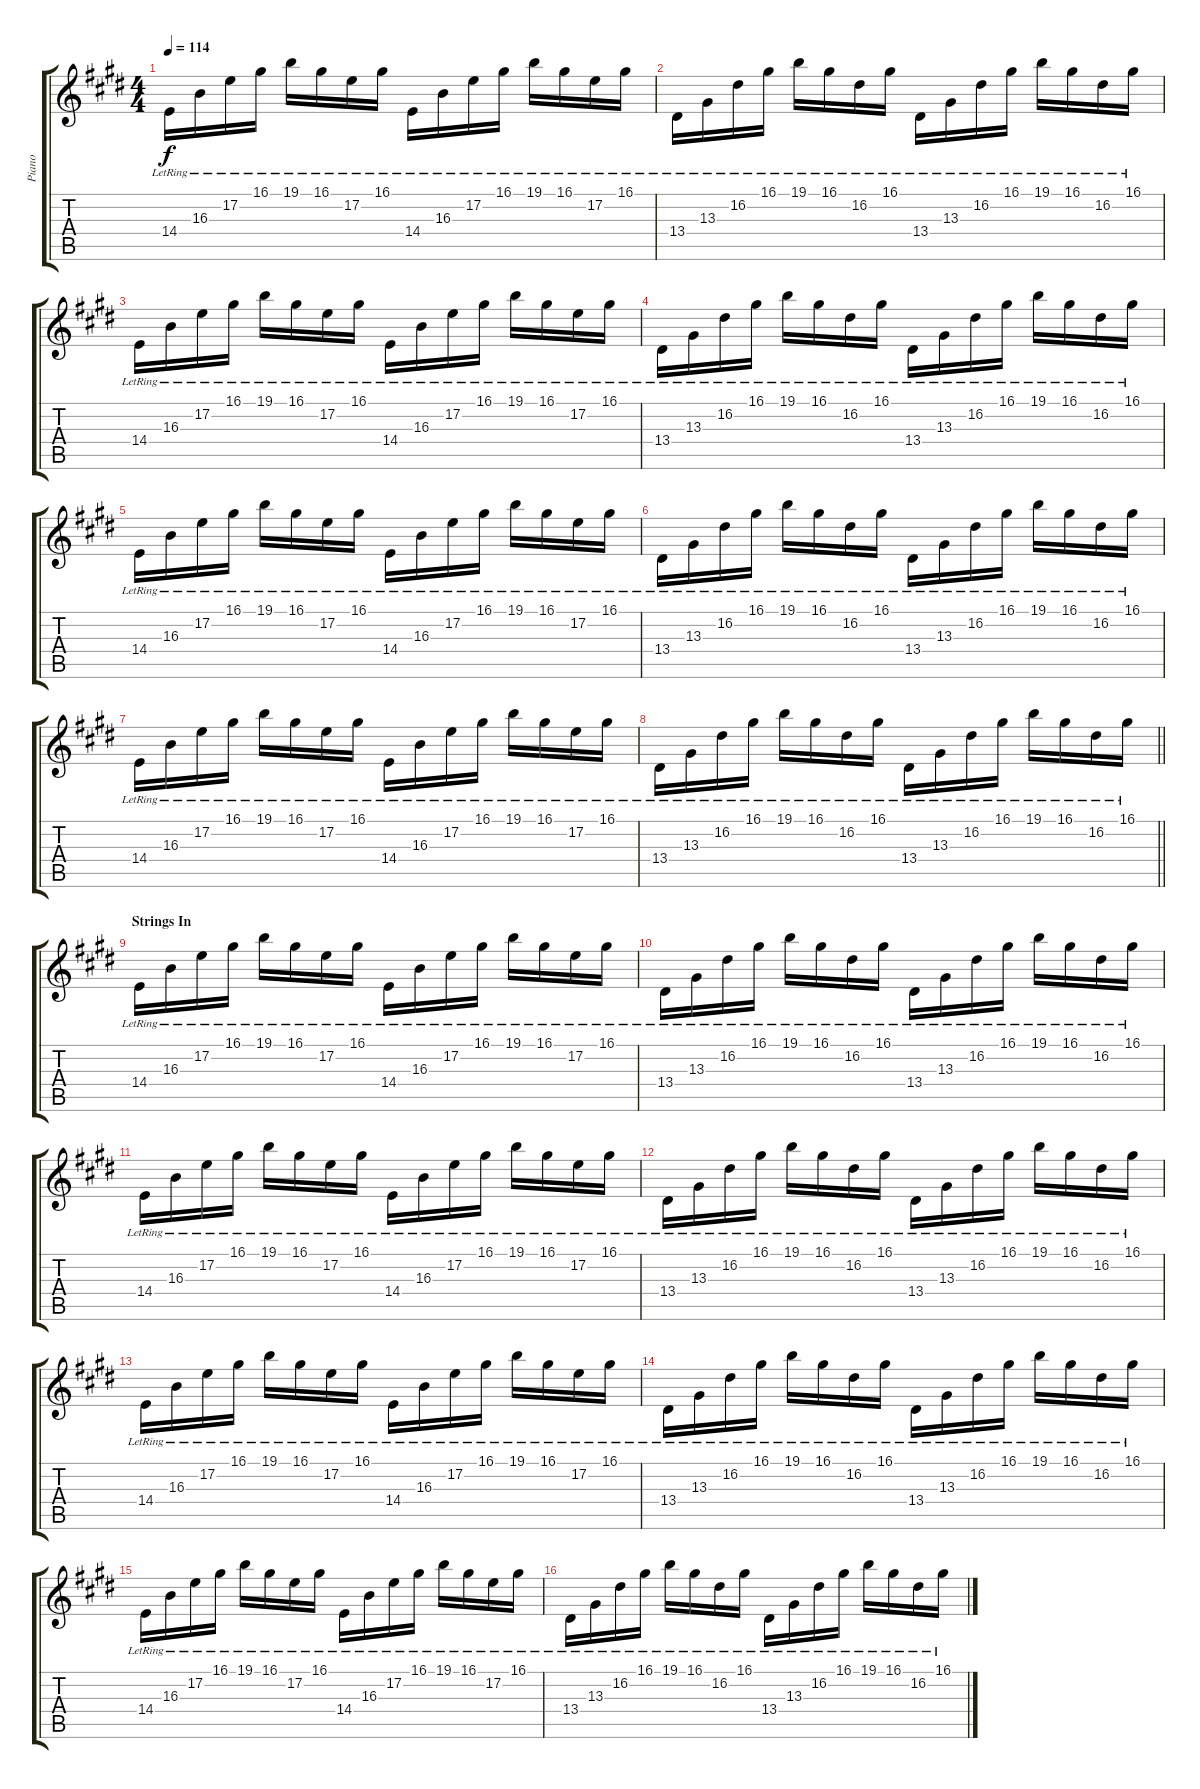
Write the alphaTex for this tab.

\track ("Piano" "Piano") {instrument acousticgrandpiano}
\staff {score tabs}
\tuning (E4 B3 G3 D3 A2 E2) {hide}
\ts (4 4)
\tempo 114
\clef g2
\ks e
14.4{lr}.16{dy f} 16.3{lr}.16 17.2{lr}.16 16.1{lr}.16 19.1{lr}.16 16.1{lr}.16 17.2{lr}.16 16.1{lr}.16 14.4{lr}.16 16.3{lr}.16 17.2{lr}.16 16.1{lr}.16 19.1{lr}.16 16.1{lr}.16 17.2{lr}.16 16.1{lr}.16 |
13.4{lr}.16 13.3{lr}.16 16.2{lr}.16 16.1{lr}.16 19.1{lr}.16 16.1{lr}.16 16.2{lr}.16 16.1{lr}.16 13.4{lr}.16 13.3{lr}.16 16.2{lr}.16 16.1{lr}.16 19.1{lr}.16 16.1{lr}.16 16.2{lr}.16 16.1{lr}.16 |
14.4{lr}.16 16.3{lr}.16 17.2{lr}.16 16.1{lr}.16 19.1{lr}.16 16.1{lr}.16 17.2{lr}.16 16.1{lr}.16 14.4{lr}.16 16.3{lr}.16 17.2{lr}.16 16.1{lr}.16 19.1{lr}.16 16.1{lr}.16 17.2{lr}.16 16.1{lr}.16 |
13.4{lr}.16 13.3{lr}.16 16.2{lr}.16 16.1{lr}.16 19.1{lr}.16 16.1{lr}.16 16.2{lr}.16 16.1{lr}.16 13.4{lr}.16 13.3{lr}.16 16.2{lr}.16 16.1{lr}.16 19.1{lr}.16 16.1{lr}.16 16.2{lr}.16 16.1{lr}.16 |
14.4{lr}.16 16.3{lr}.16 17.2{lr}.16 16.1{lr}.16 19.1{lr}.16 16.1{lr}.16 17.2{lr}.16 16.1{lr}.16 14.4{lr}.16 16.3{lr}.16 17.2{lr}.16 16.1{lr}.16 19.1{lr}.16 16.1{lr}.16 17.2{lr}.16 16.1{lr}.16 |
13.4{lr}.16 13.3{lr}.16 16.2{lr}.16 16.1{lr}.16 19.1{lr}.16 16.1{lr}.16 16.2{lr}.16 16.1{lr}.16 13.4{lr}.16 13.3{lr}.16 16.2{lr}.16 16.1{lr}.16 19.1{lr}.16 16.1{lr}.16 16.2{lr}.16 16.1{lr}.16 |
14.4{lr}.16 16.3{lr}.16 17.2{lr}.16 16.1{lr}.16 19.1{lr}.16 16.1{lr}.16 17.2{lr}.16 16.1{lr}.16 14.4{lr}.16 16.3{lr}.16 17.2{lr}.16 16.1{lr}.16 19.1{lr}.16 16.1{lr}.16 17.2{lr}.16 16.1{lr}.16 |
\barLineRight lightlight
13.4{lr}.16 13.3{lr}.16 16.2{lr}.16 16.1{lr}.16 19.1{lr}.16 16.1{lr}.16 16.2{lr}.16 16.1{lr}.16 13.4{lr}.16 13.3{lr}.16 16.2{lr}.16 16.1{lr}.16 19.1{lr}.16 16.1{lr}.16 16.2{lr}.16 16.1{lr}.16 |
\section ("" "Strings In")
14.4{lr}.16 16.3{lr}.16 17.2{lr}.16 16.1{lr}.16 19.1{lr}.16 16.1{lr}.16 17.2{lr}.16 16.1{lr}.16 14.4{lr}.16 16.3{lr}.16 17.2{lr}.16 16.1{lr}.16 19.1{lr}.16 16.1{lr}.16 17.2{lr}.16 16.1{lr}.16 |
13.4{lr}.16 13.3{lr}.16 16.2{lr}.16 16.1{lr}.16 19.1{lr}.16 16.1{lr}.16 16.2{lr}.16 16.1{lr}.16 13.4{lr}.16 13.3{lr}.16 16.2{lr}.16 16.1{lr}.16 19.1{lr}.16 16.1{lr}.16 16.2{lr}.16 16.1{lr}.16 |
14.4{lr}.16 16.3{lr}.16 17.2{lr}.16 16.1{lr}.16 19.1{lr}.16 16.1{lr}.16 17.2{lr}.16 16.1{lr}.16 14.4{lr}.16 16.3{lr}.16 17.2{lr}.16 16.1{lr}.16 19.1{lr}.16 16.1{lr}.16 17.2{lr}.16 16.1{lr}.16 |
13.4{lr}.16 13.3{lr}.16 16.2{lr}.16 16.1{lr}.16 19.1{lr}.16 16.1{lr}.16 16.2{lr}.16 16.1{lr}.16 13.4{lr}.16 13.3{lr}.16 16.2{lr}.16 16.1{lr}.16 19.1{lr}.16 16.1{lr}.16 16.2{lr}.16 16.1{lr}.16 |
14.4{lr}.16 16.3{lr}.16 17.2{lr}.16 16.1{lr}.16 19.1{lr}.16 16.1{lr}.16 17.2{lr}.16 16.1{lr}.16 14.4{lr}.16 16.3{lr}.16 17.2{lr}.16 16.1{lr}.16 19.1{lr}.16 16.1{lr}.16 17.2{lr}.16 16.1{lr}.16 |
13.4{lr}.16 13.3{lr}.16 16.2{lr}.16 16.1{lr}.16 19.1{lr}.16 16.1{lr}.16 16.2{lr}.16 16.1{lr}.16 13.4{lr}.16 13.3{lr}.16 16.2{lr}.16 16.1{lr}.16 19.1{lr}.16 16.1{lr}.16 16.2{lr}.16 16.1{lr}.16 |
14.4{lr}.16 16.3{lr}.16 17.2{lr}.16 16.1{lr}.16 19.1{lr}.16 16.1{lr}.16 17.2{lr}.16 16.1{lr}.16 14.4{lr}.16 16.3{lr}.16 17.2{lr}.16 16.1{lr}.16 19.1{lr}.16 16.1{lr}.16 17.2{lr}.16 16.1{lr}.16 |
13.4{lr}.16 13.3{lr}.16 16.2{lr}.16 16.1{lr}.16 19.1{lr}.16 16.1{lr}.16 16.2{lr}.16 16.1{lr}.16 13.4{lr}.16 13.3{lr}.16 16.2{lr}.16 16.1{lr}.16 19.1{lr}.16 16.1{lr}.16 16.2{lr}.16 16.1{lr}.16
